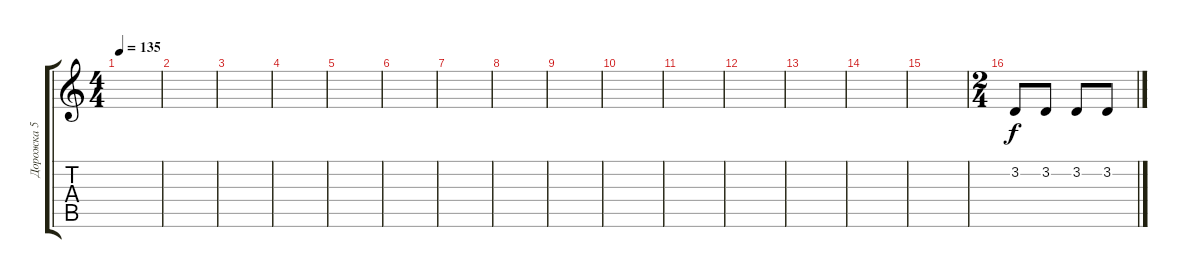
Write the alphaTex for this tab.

\track ("Дорожка 5" "Дорожка 5") {instrument tenorsax}
\staff {score tabs}
\tuning (E4 B3 G3 D3 A2 E2) {hide}
\ts (4 4)
\tempo 135
\clef g2
\ks c
|
|
|
|
|
|
|
|
|
|
|
|
|
|
|
\ts (2 4)
3.2.8 3.2.8 3.2.8 3.2.8
